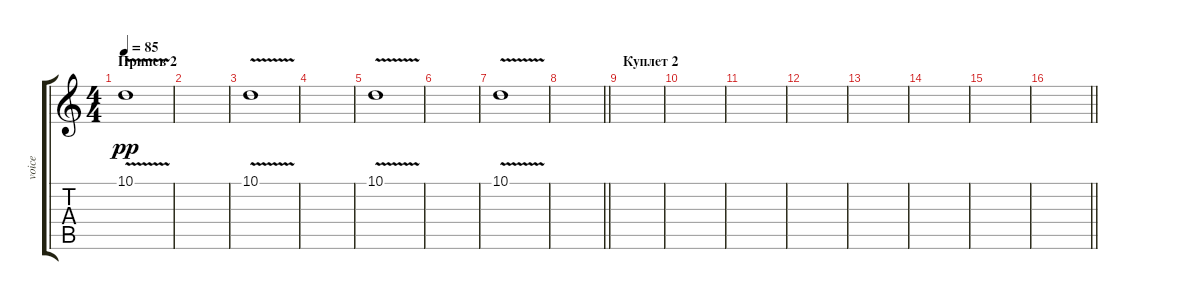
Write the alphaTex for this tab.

\track ("voice" "voice") {instrument lead6voice}
\staff {score tabs}
\tuning (E4 B3 G3 D3 A2 E2) {hide}
\ts (4 4)
\section ("" "Припев 2")
\tempo 85
\clef g2
\ks c
10.1{v}.1{dy pp} |
|
10.1{v}.1 |
|
10.1{v}.1 |
|
10.1{v}.1 |
\barLineRight lightlight
|
\section ("" "Куплет 2")
|
|
|
|
|
|
|
\barLineRight lightlight
